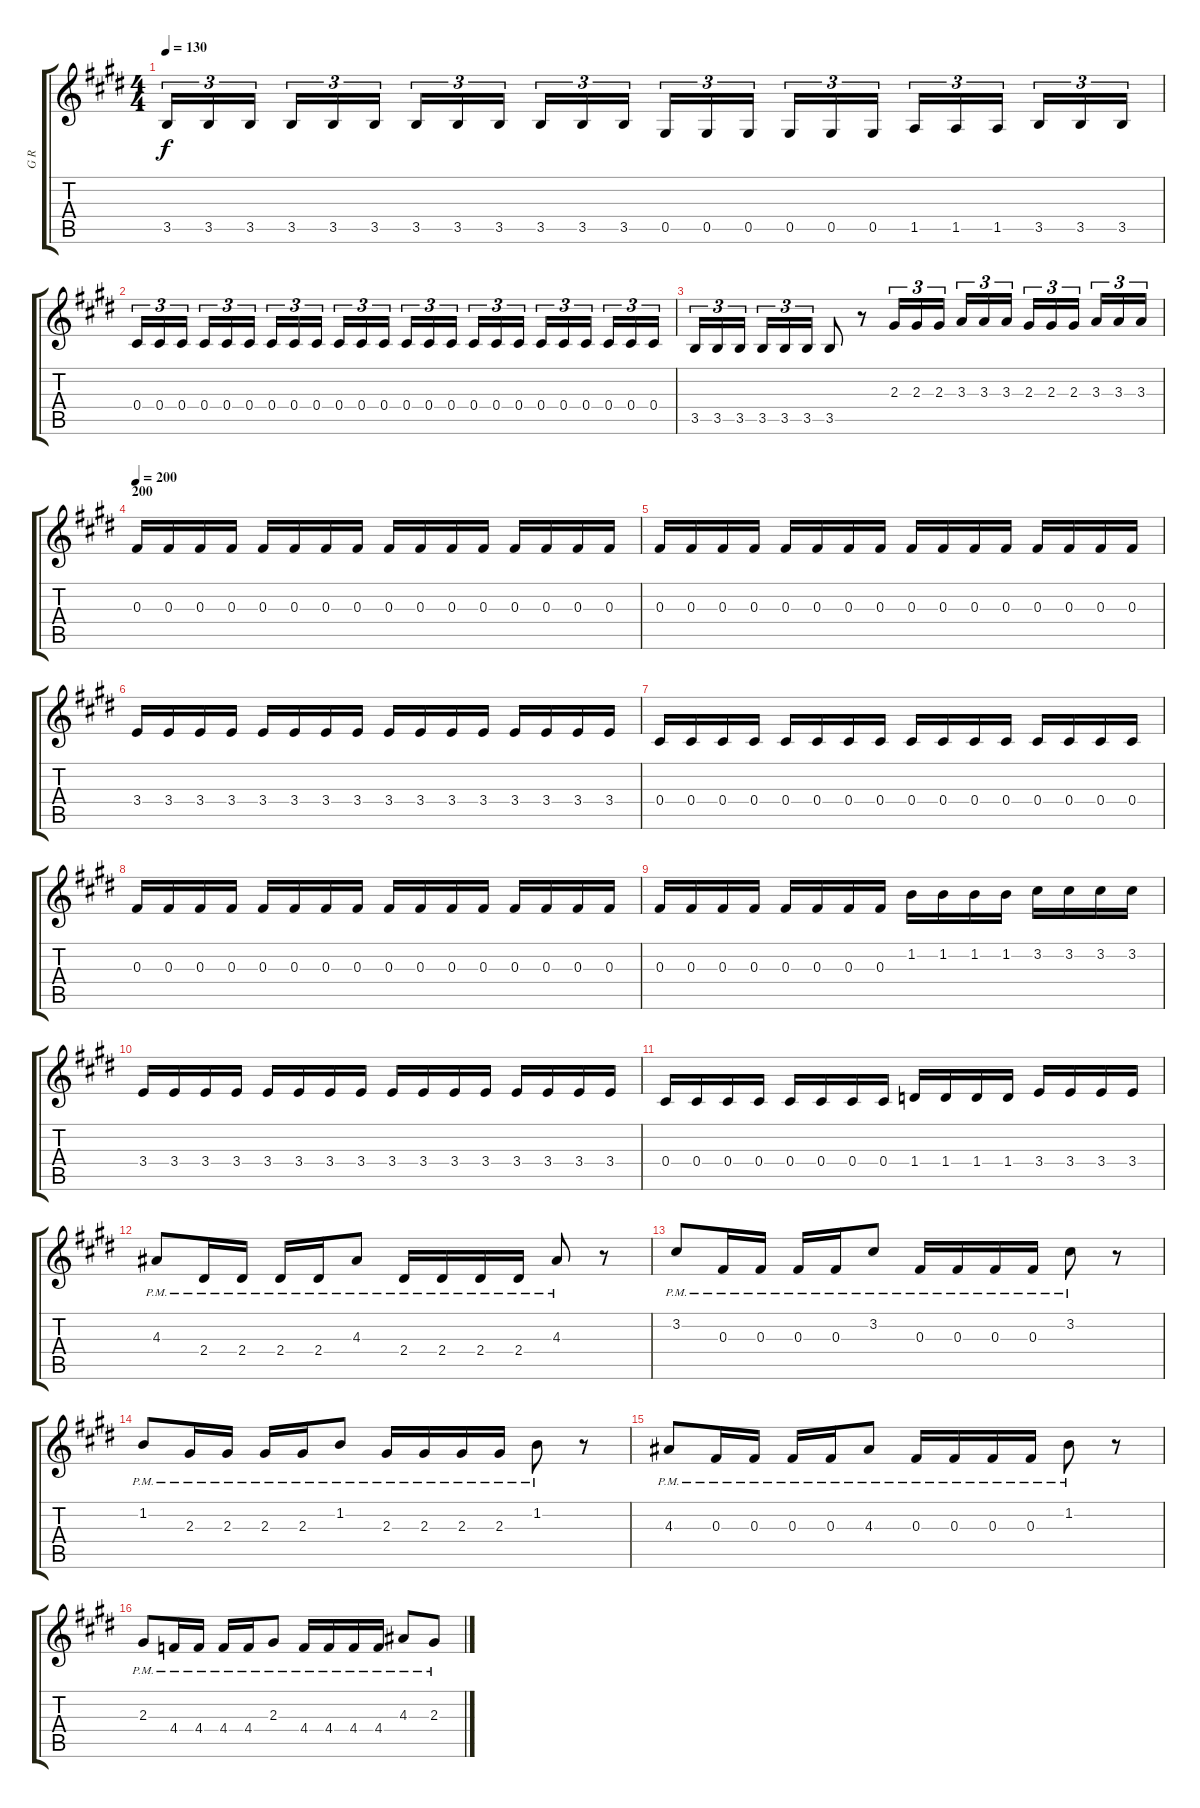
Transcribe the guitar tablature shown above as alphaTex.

\track ("G R" "G R") {instrument distortionguitar}
\staff {score tabs}
\tuning (Eb4 Bb3 Gb3 Db3 Ab2 Eb2) {hide}
\ts (4 4)
\tempo 130
\clef g2
\ks e
3.5.16{tu (3 2) dy f} 3.5.16{tu (3 2)} 3.5.16{tu (3 2)} 3.5.16{tu (3 2)} 3.5.16{tu (3 2)} 3.5.16{tu (3 2)} 3.5.16{tu (3 2)} 3.5.16{tu (3 2)} 3.5.16{tu (3 2)} 3.5.16{tu (3 2)} 3.5.16{tu (3 2)} 3.5.16{tu (3 2)} 0.5.16{tu (3 2)} 0.5.16{tu (3 2)} 0.5.16{tu (3 2)} 0.5.16{tu (3 2)} 0.5.16{tu (3 2)} 0.5.16{tu (3 2)} 1.5.16{tu (3 2)} 1.5.16{tu (3 2)} 1.5.16{tu (3 2)} 3.5.16{tu (3 2)} 3.5.16{tu (3 2)} 3.5.16{tu (3 2)} |
0.4.16{tu (3 2)} 0.4.16{tu (3 2)} 0.4.16{tu (3 2)} 0.4.16{tu (3 2)} 0.4.16{tu (3 2)} 0.4.16{tu (3 2)} 0.4.16{tu (3 2)} 0.4.16{tu (3 2)} 0.4.16{tu (3 2)} 0.4.16{tu (3 2)} 0.4.16{tu (3 2)} 0.4.16{tu (3 2)} 0.4.16{tu (3 2)} 0.4.16{tu (3 2)} 0.4.16{tu (3 2)} 0.4.16{tu (3 2)} 0.4.16{tu (3 2)} 0.4.16{tu (3 2)} 0.4.16{tu (3 2)} 0.4.16{tu (3 2)} 0.4.16{tu (3 2)} 0.4.16{tu (3 2)} 0.4.16{tu (3 2)} 0.4.16{tu (3 2)} |
3.5.16{tu (3 2)} 3.5.16{tu (3 2)} 3.5.16{tu (3 2)} 3.5.16{tu (3 2)} 3.5.16{tu (3 2)} 3.5.16{tu (3 2)} 3.5.8 r.8 2.3.16{tu (3 2)} 2.3.16{tu (3 2)} 2.3.16{tu (3 2)} 3.3.16{tu (3 2)} 3.3.16{tu (3 2)} 3.3.16{tu (3 2)} 2.3.16{tu (3 2)} 2.3.16{tu (3 2)} 2.3.16{tu (3 2)} 3.3.16{tu (3 2)} 3.3.16{tu (3 2)} 3.3.16{tu (3 2)} |
\section ("" "200")
\tempo 200
0.3.16 0.3.16 0.3.16 0.3.16 0.3.16 0.3.16 0.3.16 0.3.16 0.3.16 0.3.16 0.3.16 0.3.16 0.3.16 0.3.16 0.3.16 0.3.16 |
0.3.16 0.3.16 0.3.16 0.3.16 0.3.16 0.3.16 0.3.16 0.3.16 0.3.16 0.3.16 0.3.16 0.3.16 0.3.16 0.3.16 0.3.16 0.3.16 |
3.4.16 3.4.16 3.4.16 3.4.16 3.4.16 3.4.16 3.4.16 3.4.16 3.4.16 3.4.16 3.4.16 3.4.16 3.4.16 3.4.16 3.4.16 3.4.16 |
0.4.16 0.4.16 0.4.16 0.4.16 0.4.16 0.4.16 0.4.16 0.4.16 0.4.16 0.4.16 0.4.16 0.4.16 0.4.16 0.4.16 0.4.16 0.4.16 |
0.3.16 0.3.16 0.3.16 0.3.16 0.3.16 0.3.16 0.3.16 0.3.16 0.3.16 0.3.16 0.3.16 0.3.16 0.3.16 0.3.16 0.3.16 0.3.16 |
0.3.16 0.3.16 0.3.16 0.3.16 0.3.16 0.3.16 0.3.16 0.3.16 1.2.16 1.2.16 1.2.16 1.2.16 3.2.16 3.2.16 3.2.16 3.2.16 |
3.4.16 3.4.16 3.4.16 3.4.16 3.4.16 3.4.16 3.4.16 3.4.16 3.4.16 3.4.16 3.4.16 3.4.16 3.4.16 3.4.16 3.4.16 3.4.16 |
0.4.16 0.4.16 0.4.16 0.4.16 0.4.16 0.4.16 0.4.16 0.4.16 1.4.16 1.4.16 1.4.16 1.4.16 3.4.16 3.4.16 3.4.16 3.4.16 |
4.3{pm}.8 2.4{pm}.16 2.4{pm}.16 2.4{pm}.16 2.4{pm}.16 4.3{pm}.8 2.4{pm}.16 2.4{pm}.16 2.4{pm}.16 2.4{pm}.16 4.3{pm}.8 r.8 |
3.2{pm}.8 0.3{pm}.16 0.3{pm}.16 0.3{pm}.16 0.3{pm}.16 3.2{pm}.8 0.3{pm}.16 0.3{pm}.16 0.3{pm}.16 0.3{pm}.16 3.2{pm}.8 r.8 |
1.2{pm}.8 2.3{pm}.16 2.3{pm}.16 2.3{pm}.16 2.3{pm}.16 1.2{pm}.8 2.3{pm}.16 2.3{pm}.16 2.3{pm}.16 2.3{pm}.16 1.2{pm}.8 r.8 |
4.3{pm}.8 0.3{pm}.16 0.3{pm}.16 0.3{pm}.16 0.3{pm}.16 4.3{pm}.8 0.3{pm}.16 0.3{pm}.16 0.3{pm}.16 0.3{pm}.16 1.2{pm}.8 r.8 |
2.3{pm}.8 4.4{pm}.16 4.4{pm}.16 4.4{pm}.16 4.4{pm}.16 2.3{pm}.8 4.4{pm}.16 4.4{pm}.16 4.4{pm}.16 4.4{pm}.16 4.3{pm}.8 2.3{pm}.8
